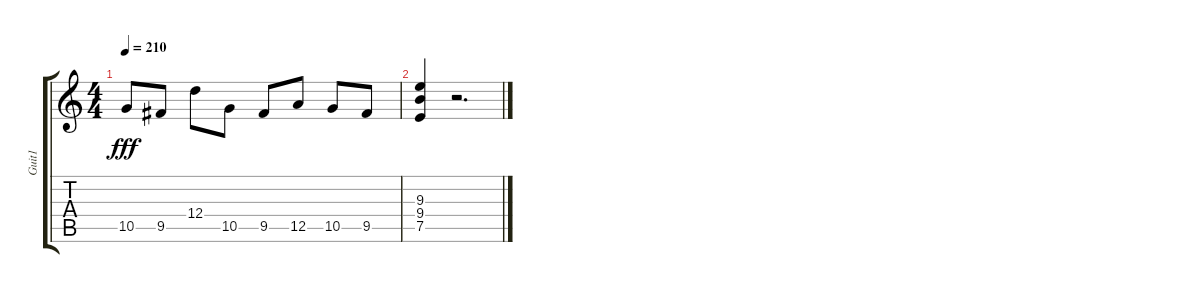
\track ("Guit1" "Guit1") {instrument overdrivenguitar}
\staff {score tabs}
\tuning (E4 B3 G3 D3 A2 E2) {hide}
\ts (4 4)
\tempo 210
\clef g2
\ks c
10.5.8{dy fff} 9.5.8 12.4.8 10.5.8 9.5.8 12.5.8 10.5.8 9.5.8 |
(9.3 9.4 7.5).4 r.2{d}
